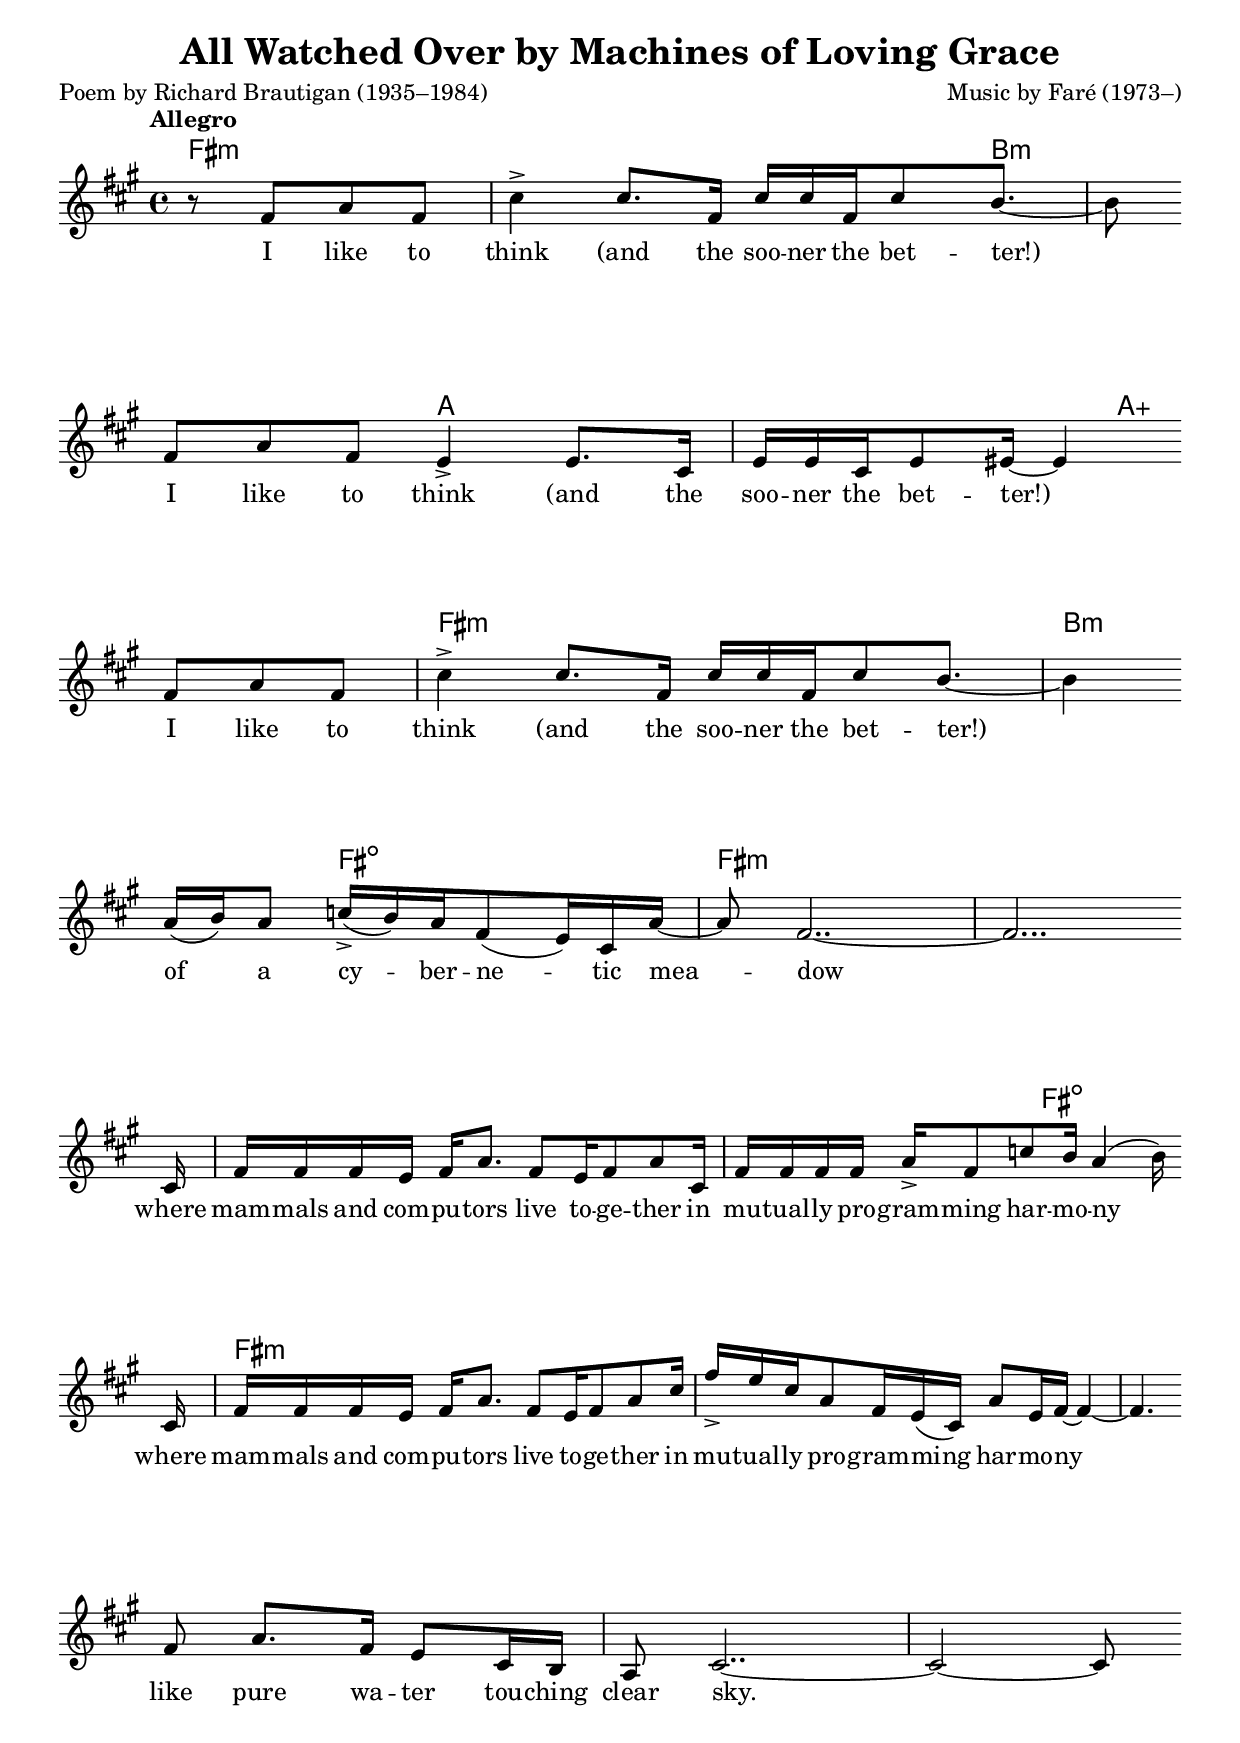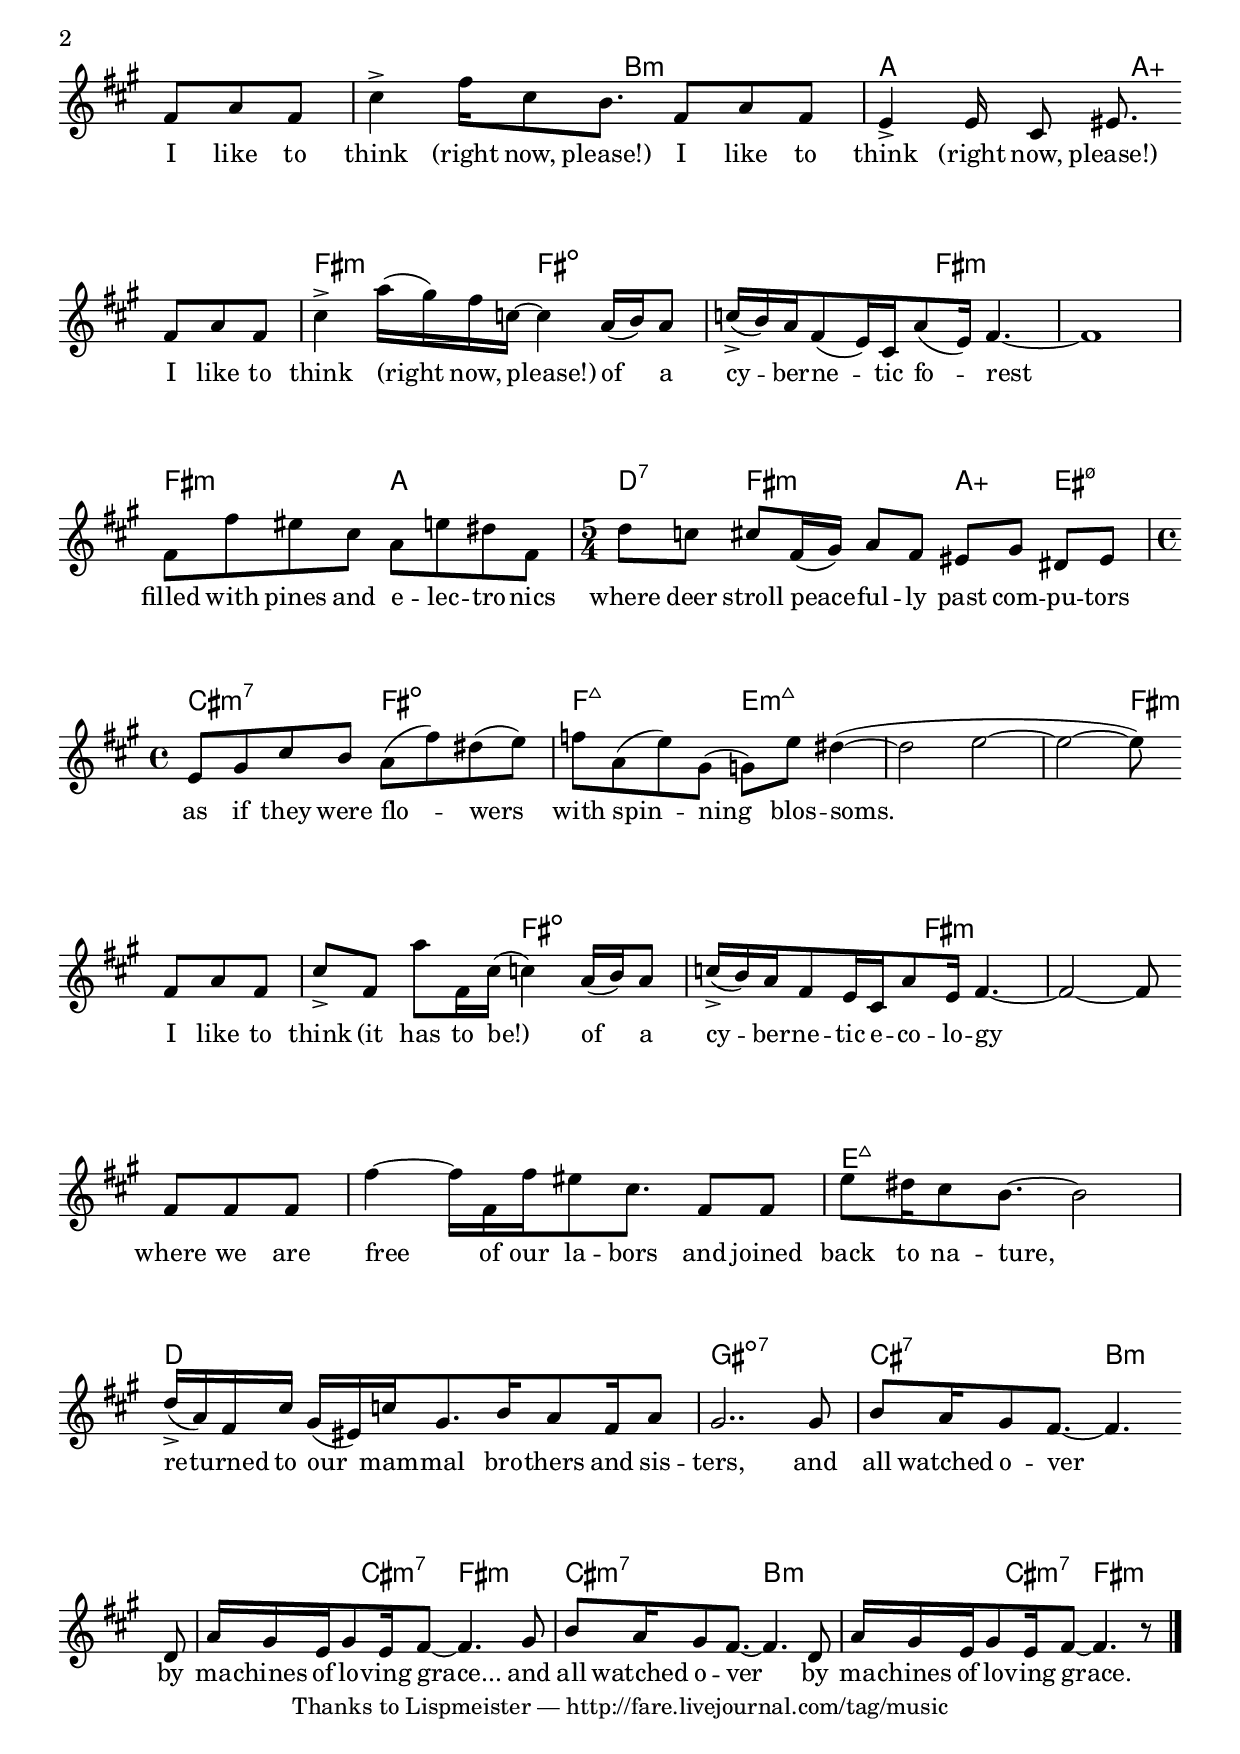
\version "2.18.2"

\paper{
    between-system-space = .5\cm
    between-system-padding = #1
    ragged-bottom=##f
    ragged-last-bottom=##f
    indent = 0\cm
}

\header{
  title = "All Watched Over by Machines of Loving Grace"
  poet = "Poem by Richard Brautigan (1935–1984)"
  composer = "Music by Faré (1973–)"
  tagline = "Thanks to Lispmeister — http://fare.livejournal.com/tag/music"
  % http://lispmeister.posterous.com/all-watched-over-by-machines-of-loving-grace
}

\book {
\score {
<<
\new ChordNames {
  \set chordChanges = ##t
  \partial 8*4
  \chordmode {
    fis2:m | fis2.:m fis16:m b8.:m | b2:m
    a | a a:5+ |
    fis1:m | b2:m
    fis:dim | fis1:m | fis:m |
    fis1:m | fis2:m fis:dim | fis1:m |
    fis:m | fis:m | fis:m | fis:m |
    fis2:m b2:m | a a:5+ |
    fis:m fis:dim | fis:dim fis:m | fis1:m |
    fis2:m a | d4:7 fis2:m a4:5+ eis:m5-7 |
    cis2:m7 fis:dim | f:7+ e:m7+ | e1:m7+ | e2:m7+ fis2:m |
    fis:m fis:dim | fis:dim fis:m | fis1:m
    fis1:m | e:7+ |
    d | gis:dim7 | cis2:7 b:m |
    b4:m cis:m7 fis2:m | cis2:m7 b:m | b4:m cis:m7 fis2:m |
  }
}

\new Staff { \relative c' {
  \override Score.BarNumber #'break-visibility = #'#(#f #f #f)
  \key fis \minor
  \tempo "Allegro"
  \partial 8*4
  r8 fis  a fis | cis'4->  cis8. fis,16  cis' cis fis, cis'8  b8.~ | b8 \bar "" \break
  fis[a fis]  e4->  e8.  cis16 | e e cis e8 eis16~eis4 \bar "" \break
  fis8[a fis] | cis'4->  cis8. fis,16  cis' cis fis, cis'8  b8.~ | b4 \bar "" \break
  a16[(b) a8]  c16->(b) a fis8(e16) cis16 a'16~|a8 fis2..~|fis2... \bar "" \break
  cis16 | fis fis fis e fis a8. fis8 e16 fis8 a8
  cis,16 | fis fis fis fis a-> fis8 c'8 b16 a4(b16) \bar "" \break
  cis,16 | fis fis fis e fis a8. fis8 e16 fis8 a8
  cis16 | fis-> e cis a8 fis16 e(cis) a'8 e16 fis~fis4~ | fis4. \bar "" \break
  fis8 a8. fis16 e8 cis16 b a8 cis2..~ | cis2~cis8 \bar "" \pageBreak

  fis8[  a fis]     | cis'4-> fis16 cis8 b8.
  fis8[  a fis]     | e4->   e16 cis8 eis8. \bar "" \break
  fis8[  a fis]     | cis'4-> a'16(gis) fis c~c4
  a16[(b) a8]       | c16->(b) a fis8(e16) cis a'8(e16) fis4.~|fis1 | \break
  fis8 fis' eis cis a e' dis fis, | \time 5/4 d' c cis fis,16(gis) a8 fis eis gis dis eis |
  \time 4/4 e gis cis b a(fis') dis(e) | f a,(e') gis,(g) e' dis4~( | dis2 e2~ | e2~e8) \bar""\break

  fis,8[  a fis]    | cis'8-> fis, a' fis,16 cis'(c4)
  a16[(b) a8]       | c16->(b) a fis8 e16 cis a'8 e16 fis4.~|fis2~fis8 \bar""\break
  fis fis fis       | fis'4~fis16 fis, fis' eis8 cis8.
  fis,8 fis         | e' dis16 cis8 b8.~b2 | \break
  d16->(a) fis cis' gis(eis) c' gis8. b16 a8 fis16 a8 | gis2..
  gis8 | b a16 gis8 fis8.~fis4. \bar""\break
  d8   | a'16 gis e gis8 e16 fis8~fis4.
    gis8 | b a16 gis8 fis8.~fis4.
    d8   | a'16 gis e gis8 e16 fis8~fis4. r8 \bar "|."
} }
\addlyrics {
  I like to think "(and"
  the soo -- ner the bet -- "ter!)"
    I like to think "(and"
    the soo -- ner the bet -- "ter!)"
    I like to think "(and"
    the soo -- ner the bet -- "ter!)"
  %
  of a cy -- ber -- ne -- tic mea -- dow
  %
  where mam -- mals and com -- pu -- tors
  live to -- ge -- ther in mu -- tual -- ly
  pro -- gram -- ming har -- mo -- ny
    where mam -- mals and com -- pu -- tors
    live to -- ge -- ther in mu -- tual -- ly
    pro -- gram -- ming har -- mo -- ny
  %
  like pure wa -- ter
  tou -- ching clear sky.


  I like to think
      "(right" now, "please!)"
    I like to think
        "(right" now, "please!)"
    I like to think
        "(right" now, "please!)"
  %
  of a cy -- ber -- ne -- tic fo -- rest
  %
  filled with pines and e -- lec -- tro -- nics
  where deer stroll peace -- ful -- ly
  past com -- pu -- tors
  as if they were flo -- wers
  with spin -- ning blos -- soms.


  I like to think
     "(it" has to "be!)"
  of a cy -- ber -- ne -- tic e -- co -- lo -- gy
  where we are free of our la -- bors
  and joined back to na -- ture,
  re -- turned to our mam -- mal
  bro -- thers and sis -- ters,
  and all watched o -- ver
  by ma -- chines of lo -- ving grace...
    and all watched o -- ver
    by ma -- chines of lo -- ving grace.
}
>>

\layout {

}

\midi {
\context {
\Score
  tempoWholesPerMinute = #(ly:make-moment 96 4)
} }

} % score
} % book
